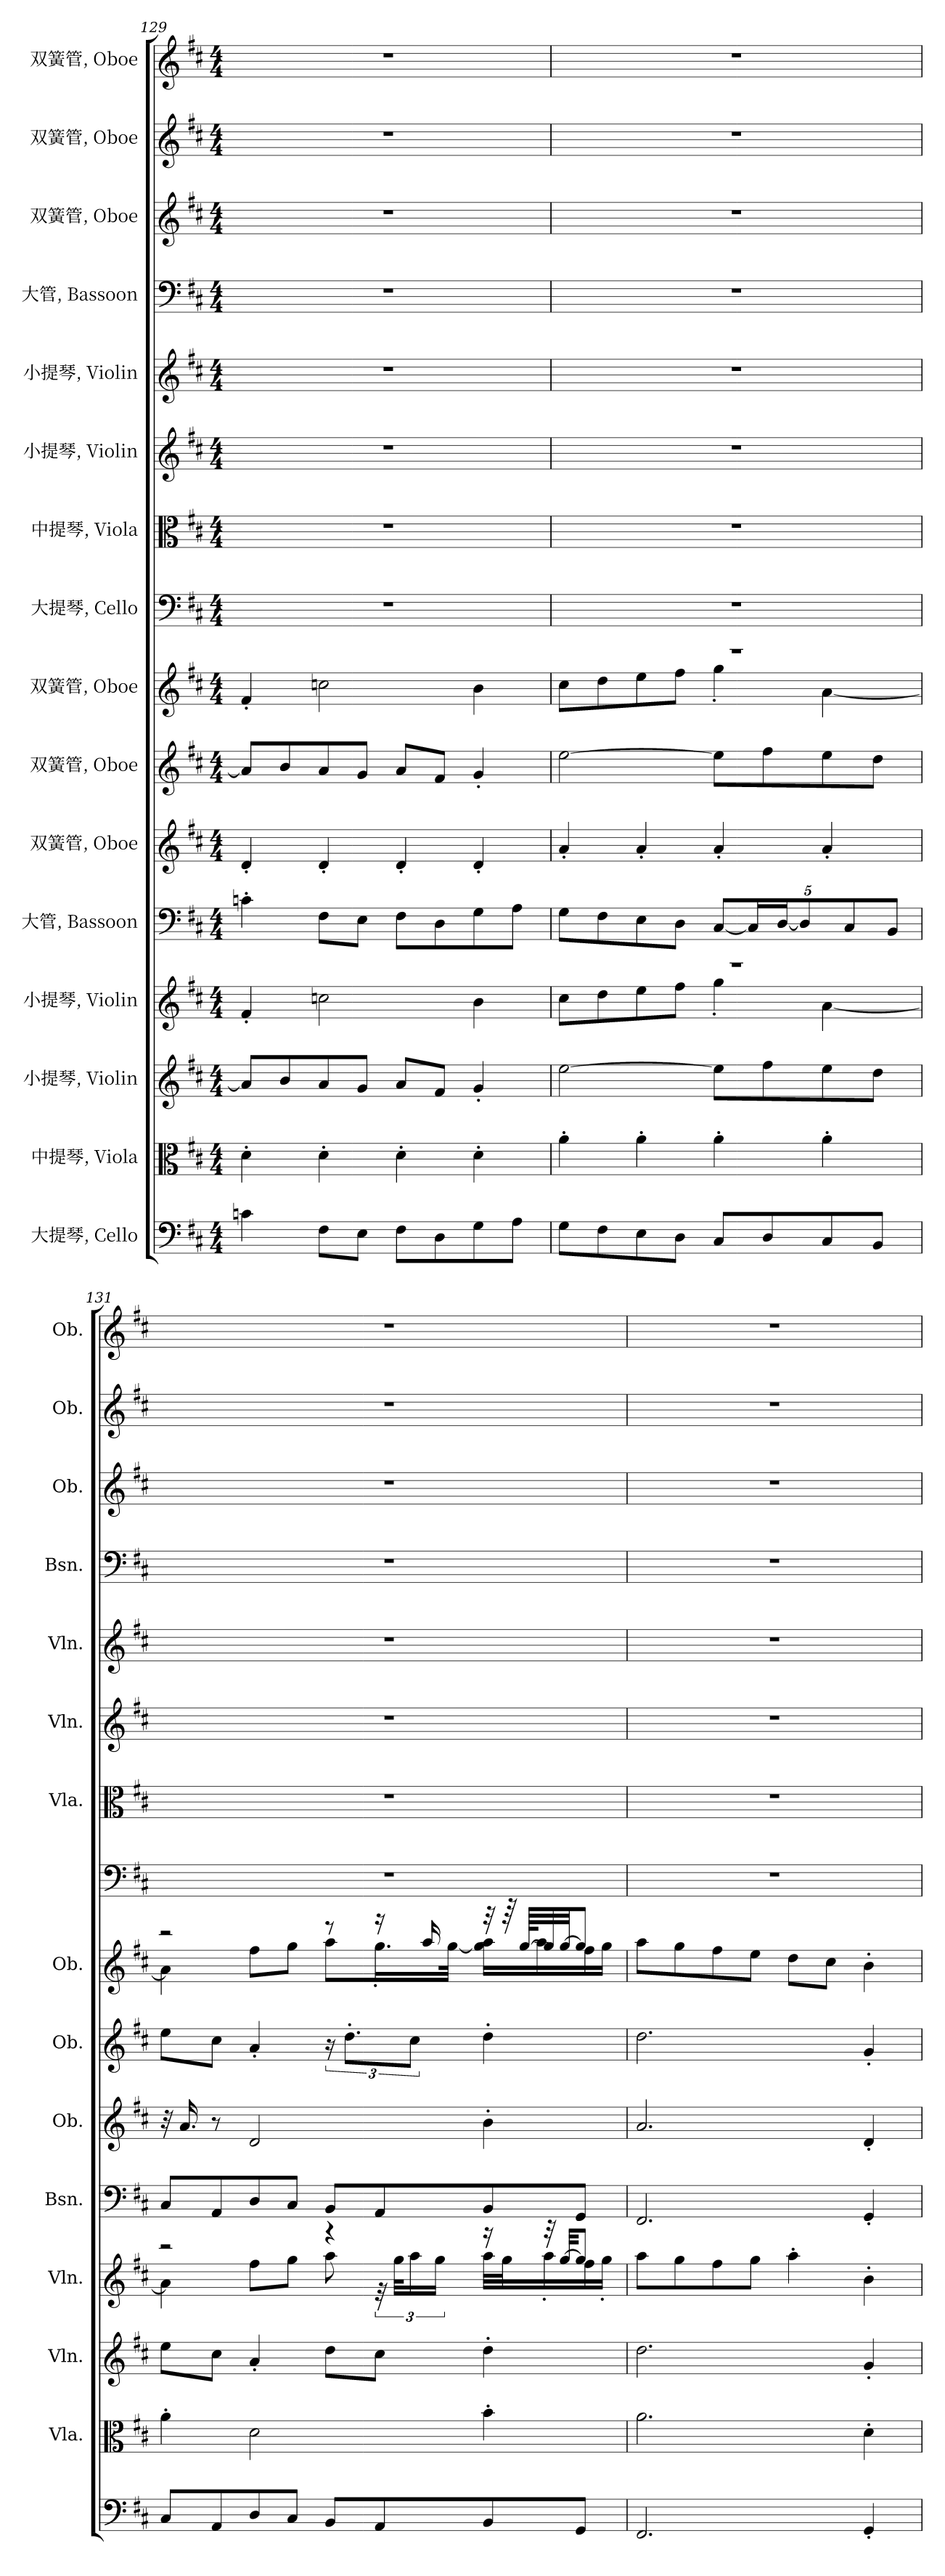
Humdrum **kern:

**kern	**kern	**kern	**kern	**kern	**kern	**kern	**kern	**kern	**kern	**kern	**kern	**kern	**kern	**kern	**kern
*part16	*part15	*part14	*part13	*part12	*part11	*part10	*part9	*part8	*part7	*part6	*part5	*part4	*part3	*part2	*part1
*staff16	*staff15	*staff14	*staff13	*staff12	*staff11	*staff10	*staff9	*staff8	*staff7	*staff6	*staff5	*staff4	*staff3	*staff2	*staff1
*I"大提琴, Cello	*I"中提琴, Viola	*I"小提琴, Violin	*I"小提琴, Violin	*I"大管, Bassoon	*I"双簧管, Oboe	*I"双簧管, Oboe	*I"双簧管, Oboe	*I"大提琴, Cello	*I"中提琴, Viola	*I"小提琴, Violin	*I"小提琴, Violin	*I"大管, Bassoon	*I"双簧管, Oboe	*I"双簧管, Oboe	*I"双簧管, Oboe
*	*I'Vla.	*I'Vln.	*I'Vln.	*I'Bsn.	*I'Ob.	*I'Ob.	*I'Ob.	*	*I'Vla.	*I'Vln.	*I'Vln.	*I'Bsn.	*I'Ob.	*I'Ob.	*I'Ob.
*clefF4	*clefC3	*clefG2	*clefG2	*clefF4	*clefG2	*clefG2	*clefG2	*clefF4	*clefC3	*clefG2	*clefG2	*clefF4	*clefG2	*clefG2	*clefG2
*k[f#c#]	*k[f#c#]	*k[f#c#]	*k[f#c#]	*k[f#c#]	*k[f#c#]	*k[f#c#]	*k[f#c#]	*k[f#c#]	*k[f#c#]	*k[f#c#]	*k[f#c#]	*k[f#c#]	*k[f#c#]	*k[f#c#]	*k[f#c#]
*M4/4	*M4/4	*M4/4	*M4/4	*M4/4	*M4/4	*M4/4	*M4/4	*M4/4	*M4/4	*M4/4	*M4/4	*M4/4	*M4/4	*M4/4	*M4/4
=129	=129	=129	=129	=129	=129	=129	=129	=129	=129	=129	=129	=129	=129	=129	=129
4cn\	4d'\	8a/L]	4f#'/	4cn'\	4d'/	8a/L]	4f#'/	1r	1r	1r	1r	1r	1r	1r	1r
.	.	8b/	.	.	.	8b/	.	.	.	.	.	.	.	.	.
8F#\L	4d'\	8a/	2ccn\	8F#\L	4d'/	8a/	2ccn\	.	.	.	.	.	.	.	.
8E\J	.	8g/J	.	8E\J	.	8g/J	.	.	.	.	.	.	.	.	.
8F#\L	4d'\	8a/L	.	8F#\L	4d'/	8a/L	.	.	.	.	.	.	.	.	.
8D\	.	8f#/J	.	8D\	.	8f#/J	.	.	.	.	.	.	.	.	.
8G\	4d'\	4g'/	4b\	8G\	4d'/	4g'/	4b\	.	.	.	.	.	.	.	.
8A\J	.	.	.	8A\J	.	.	.	.	.	.	.	.	.	.	.
=130	=130	=130	=130	=130	=130	=130	=130	=130	=130	=130	=130	=130	=130	=130	=130
*	*	*	*^	*	*	*	*^	*	*	*	*	*	*	*	*
8G\L	4a'\	[2ee\	1r	8cc#\L	8G\L	4a'/	[2ee\	1r	8cc#\L	1r	1r	1r	1r	1r	1r	1r	1r
8F#\	.	.	.	8dd\	8F#\	.	.	.	8dd\	.	.	.	.	.	.	.	.
8E\	4a'\	.	.	8ee\	8E\	4a'/	.	.	8ee\	.	.	.	.	.	.	.	.
8D\J	.	.	.	8ff#\J	8D\J	.	.	.	8ff#\J	.	.	.	.	.	.	.	.
*	*	*	*	*	*Xbrackettup	*	*	*	*	*	*	*	*	*	*	*	*
8C#/L	4a'\	8ee\L]	.	4gg'\	[10C#/L	4a'/	8ee\L]	.	4gg'\	.	.	.	.	.	.	.	.
.	.	.	.	.	20C#/L]	.	.	.	.	.	.	.	.	.	.	.	.
8D/	.	8ff#\	.	.	.	.	8ff#\	.	.	.	.	.	.	.	.	.	.
.	.	.	.	.	[20D/J	.	.	.	.	.	.	.	.	.	.	.	.
.	.	.	.	.	10D/]	.	.	.	.	.	.	.	.	.	.	.	.
8C#/	4a'\	8ee\	.	[4a\	.	4a'/	8ee\	.	[4a\	.	.	.	.	.	.	.	.
.	.	.	.	.	10C#/	.	.	.	.	.	.	.	.	.	.	.	.
8BB/J	.	8dd\J	.	.	.	.	8dd\J	.	.	.	.	.	.	.	.	.	.
.	.	.	.	.	10BB/J	.	.	.	.	.	.	.	.	.	.	.	.
!!LO:PB:g=z
=131	=131	=131	=131	=131	=131	=131	=131	=131	=131	=131	=131	=131	=131	=131	=131	=131	=131
8C#/L	4a'\	8ee\L	2r	4a\]	8C#/L	32r	8ee\L	2r	4a\]	1r	1r	1r	1r	1r	1r	1r	1r
.	.	.	.	.	.	16.a/	.	.	.	.	.	.	.	.	.	.	.
8AA/	.	8cc#\J	.	.	8AA/	8r	8cc#\J	.	.	.	.	.	.	.	.	.	.
8D/	2d\	4a'/	.	8ff#\L	8D/	2d/	4a'/	.	8ff#\L	.	.	.	.	.	.	.	.
8C#/J	.	.	.	8gg\J	8C#/J	.	.	.	8gg\J	.	.	.	.	.	.	.	.
8BB/L	.	8dd\L	4r	8aa\	8BB/L	.	24r	8r	8aa\L	.	.	.	.	.	.	.	.
.	.	.	.	.	.	.	12.dd'\L	.	.	.	.	.	.	.	.	.	.
8AA/	.	8cc#\J	.	48r	8AA/	.	.	16r	16.gg'\L	.	.	.	.	.	.	.	.
.	.	.	.	48gg\KLL	.	.	.	.	.	.	.	.	.	.	.	.	.
.	.	.	.	24aa\	.	.	12cc#\J	.	.	.	.	.	.	.	.	.	.
.	.	.	.	.	.	.	.	16aa/	.	.	.	.	.	.	.	.	.
.	.	.	.	24gg\JJ	.	.	.	.	.	.	.	.	.	.	.	.	.
.	.	.	.	.	.	.	.	.	[32gg\JJk	.	.	.	.	.	.	.	.
8BB/	4b'\	4dd'\	16r	32aa\LLL	8BB/	4b'\	4dd'\	32r	16gg\] 16aa\LL	.	.	.	.	.	.	.	.
.	.	.	.	32gg\J	.	.	.	64r	.	.	.	.	.	.	.	.	.
.	.	.	.	.	.	.	.	[64gg/KLLL	.	.	.	.	.	.	.	.	.
.	.	.	32r	16aa'\	.	.	.	32gg/]	16aa\	.	.	.	.	.	.	.	.
.	.	.	[32gg/KKL	.	.	.	.	[32gg/JJ	.	.	.	.	.	.	.	.	.
8GG/J	.	.	8gg/J]	16ff#\	8GG/J	.	.	8gg/J]	16ff#\	.	.	.	.	.	.	.	.
.	.	.	.	16gg'\JJ	.	.	.	.	16gg\JJ	.	.	.	.	.	.	.	.
*	*	*	*v	*v	*	*	*	*v	*v	*	*	*	*	*	*	*	*
=132	=132	=132	=132	=132	=132	=132	=132	=132	=132	=132	=132	=132	=132	=132	=132
2.FF#/	2.a\	2.dd\	8aa\L	2.FF#/	2.a/	2.dd\	8aa\L	1r	1r	1r	1r	1r	1r	1r	1r
.	.	.	8gg\	.	.	.	8gg\	.	.	.	.	.	.	.	.
.	.	.	8ff#\	.	.	.	8ff#\	.	.	.	.	.	.	.	.
.	.	.	8gg\J	.	.	.	8ee\J	.	.	.	.	.	.	.	.
.	.	.	4aa'\	.	.	.	8dd\L	.	.	.	.	.	.	.	.
.	.	.	.	.	.	.	8cc#\J	.	.	.	.	.	.	.	.
4GG'/	4d'\	4g'/	4b'\	4GG'/	4d'/	4g'/	4b'\	.	.	.	.	.	.	.	.
=	=	=	=	=	=	=	=	=	=	=	=	=	=	=	=
*-	*-	*-	*-	*-	*-	*-	*-	*-	*-	*-	*-	*-	*-	*-	*-
